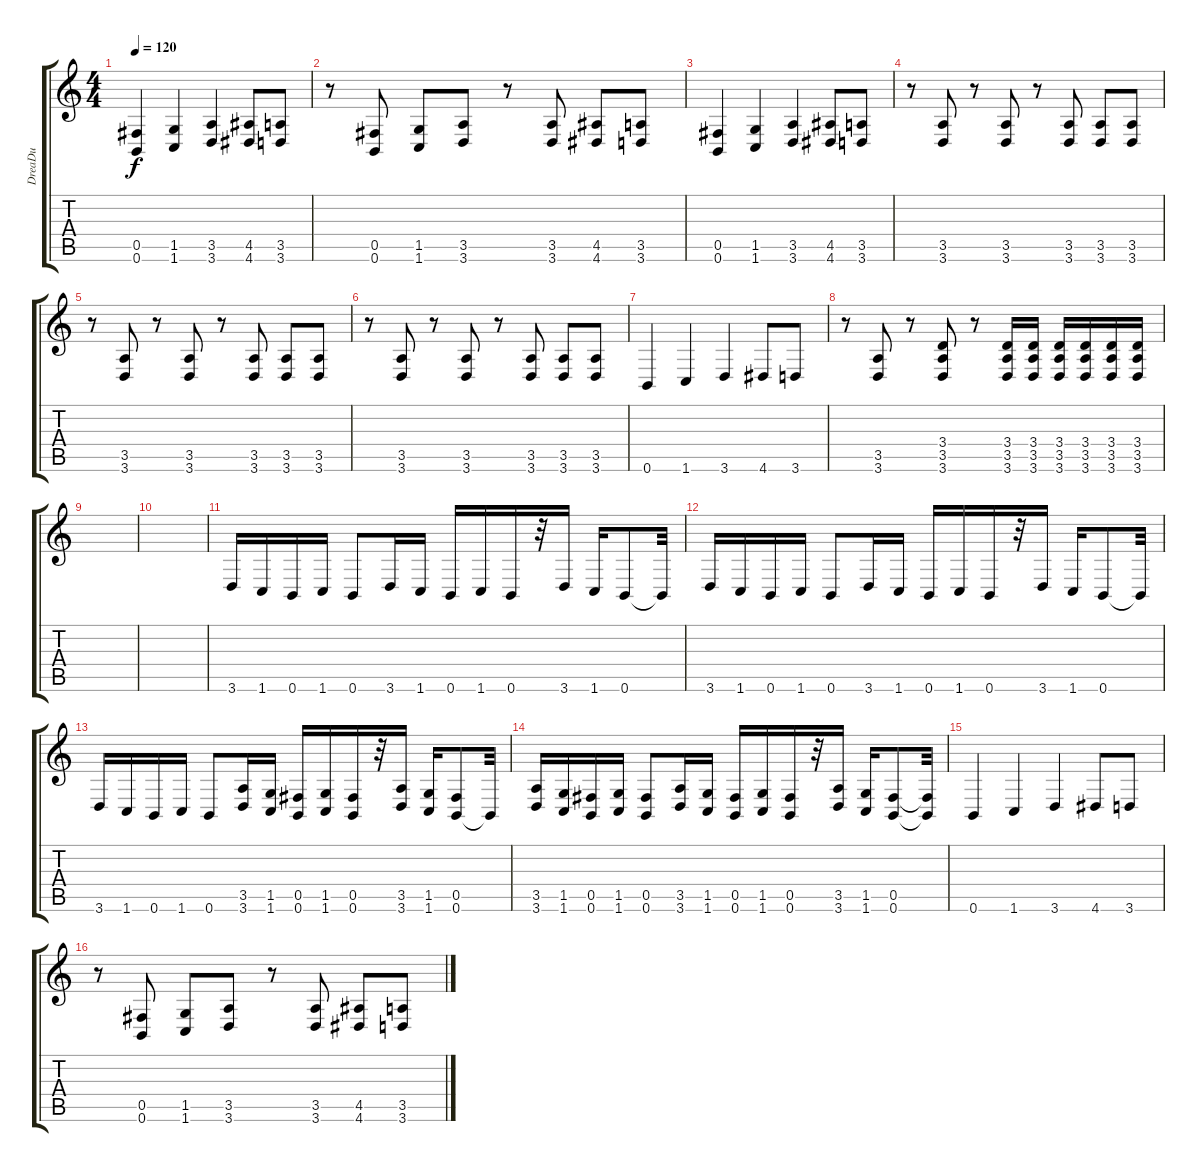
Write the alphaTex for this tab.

\track ("DreaDu" "DreaDu") {instrument distortionguitar}
\staff {score tabs}
\tuning (Db4 Ab3 E3 B2 Gb2 B1) {hide}
\ts (4 4)
\tempo 120
\clef g2
\ks c
(0.5 0.6).4{dy f} (1.5 1.6).4 (3.5 3.6).4 (4.5 4.6).8 (3.5 3.6).8 |
r.8 (0.5 0.6).8 (1.5 1.6).8 (3.5 3.6).8 r.8 (3.5 3.6).8 (4.5 4.6).8 (3.5 3.6).8 |
(0.5 0.6).4 (1.5 1.6).4 (3.5 3.6).4 (4.5 4.6).8 (3.5 3.6).8 |
r.8 (3.5 3.6).8 r.8 (3.5 3.6).8 r.8 (3.5 3.6).8 (3.5 3.6).8 (3.5 3.6).8 |
r.8 (3.5 3.6).8 r.8 (3.5 3.6).8 r.8 (3.5 3.6).8 (3.5 3.6).8 (3.5 3.6).8 |
r.8 (3.5 3.6).8 r.8 (3.5 3.6).8 r.8 (3.5 3.6).8 (3.5 3.6).8 (3.5 3.6).8 |
0.6.4 1.6.4 3.6.4 4.6.8 3.6.8 |
r.8 (3.5 3.6).8 r.8 (3.4 3.5 3.6).8 r.8 (3.4 3.5 3.6).16 (3.4 3.5 3.6).16 (3.4 3.5 3.6).16 (3.4 3.5 3.6).16 (3.4 3.5 3.6).16 (3.4 3.5 3.6).16 |
|
|
3.6.16 1.6.16 0.6.16 1.6.16 0.6.8 3.6.16 1.6.16 0.6.16 1.6.16 0.6.16 r.32 3.6.16 1.6.16 0.6.8 0.6{t}.32 |
3.6.16 1.6.16 0.6.16 1.6.16 0.6.8 3.6.16 1.6.16 0.6.16 1.6.16 0.6.16 r.32 3.6.16 1.6.16 0.6.8 0.6{t}.32 |
3.6.16 1.6.16 0.6.16 1.6.16 0.6.8 (3.5 3.6).16 (1.5 1.6).16 (0.5 0.6).16 (1.5 1.6).16 (0.5 0.6).16 r.32 (3.5 3.6).16 (1.5 1.6).16 (0.5 0.6).8 0.6{t}.32 |
(3.5 3.6).16 (1.5 1.6).16 (0.5 0.6).16 (1.5 1.6).16 (0.5 0.6).8 (3.5 3.6).16 (1.5 1.6).16 (0.5 0.6).16 (1.5 1.6).16 (0.5 0.6).16 r.32 (3.5 3.6).16 (1.5 1.6).16 (0.5 0.6).8 (0.5{t} 0.6{t}).32 |
0.6.4 1.6.4 3.6.4 4.6.8 3.6.8 |
r.8 (0.5 0.6).8 (1.5 1.6).8 (3.5 3.6).8 r.8 (3.5 3.6).8 (4.5 4.6).8 (3.5 3.6).8
